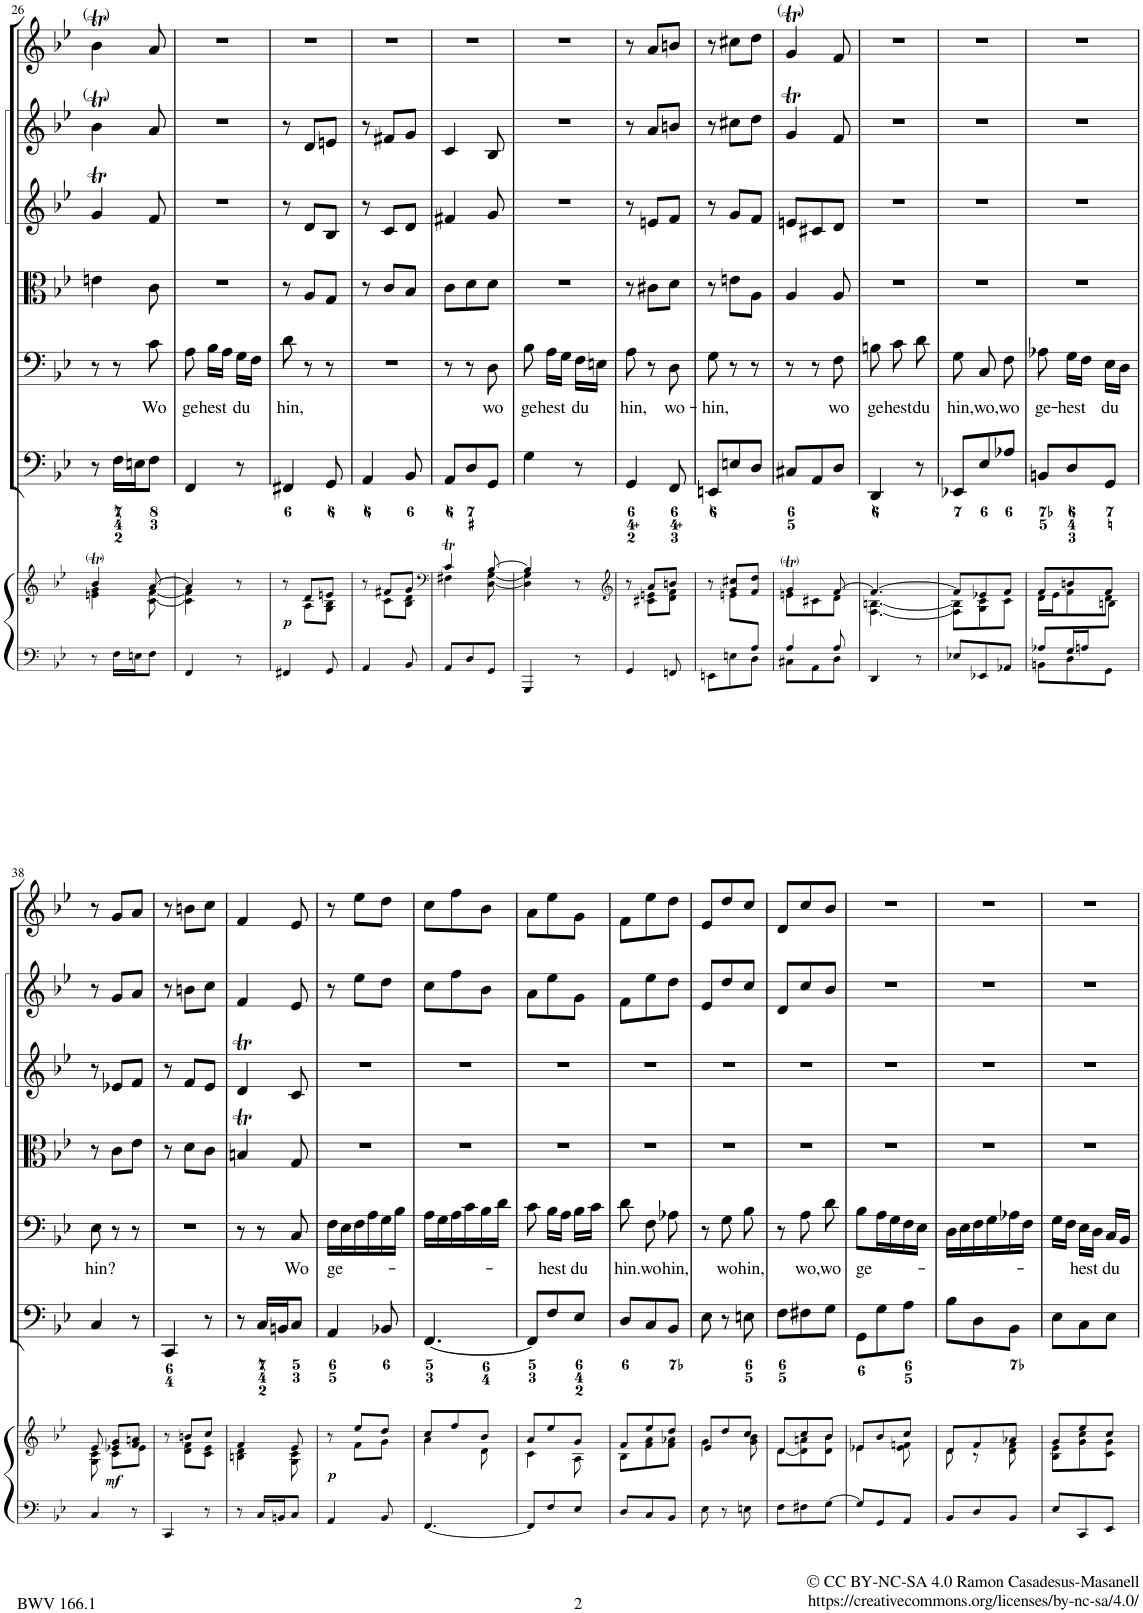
**kern	**kern	**dynam	**kern	**kern	**text	**kern	**kern	**kern	**kern
*part7	*part7	*part7	*part6	*part5	*part5	*part4	*part3	*part2	*part1
*staff8	*staff7	*staff7/8	*staff6	*staff5	*staff5	*staff4	*staff3	*staff2	*staff1
*I"Piano reduction	*	*	*I"Continuo	*I"Basso	*	*I"Viola	*I"Violino II	*I"Violino I	*I"Oboe
*I'Pno	*	*	*	*	*	*	*	*	*I'Ob
!!LO:PB:g=z
*clefF4	*clefG2	*	*clefF4	*clefF4	*	*clefC3	*clefG2	*clefG2	*clefG2
*k[b-e-]	*k[b-e-]	*	*k[b-e-]	*k[b-e-]	*	*k[b-e-]	*k[b-e-]	*k[b-e-]	*k[b-e-]
*M3/8	*M3/8	*	*M3/8	*M3/8	*	*M3/8	*M3/8	*M3/8	*M3/8
=26	=26	=26	=26	=26	=26	=26	=26	=26	=26
*	*^	*	*	*	*	*	*	*	*
!	!	!	!	!	!	!	!	!	!	!LO:TX:a:t=(    )
!	!	!	!	!	!	!	!	!	!LO:TX:a:t=(    )	!
!	!LO:TX:a:t=(    )	!	!	!	!	!	!	!	!	!
8r	4b-T/	4en\ 4g\	.	8r	8r	.	4en\	4gT/	4b-T\	4b-T\
16F\LL	.	.	.	16F\LL	8r	.	.	.	.	.
16En\J	.	.	.	16En\J	.	.	.	.	.	.
!	!	!	!	!	!	!LO:LY:b	!	!	!	!
8F\J	[8a/	[8c\ [8f\	.	8F\J	8c\	Wo	8c\	8f/	8a/	8a/
=27	=27	=27	=27	=27	=27	=27	=27	=27	=27	=27
!	!	!	!	!	!	!LO:LY:b	!	!	!	!
4FF/	4a/]	4c\] 4f\]	.	4FF/	8A\	ge-	4.r	4.r	4.r	4.r
!	!	!	!	!	!	!LO:LY:b	!	!	!	!
.	.	.	.	.	16B-\LL	-hest	.	.	.	.
.	.	.	.	.	16A\JJ	.	.	.	.	.
!	!	!	!	!	!	!LO:LY:b	!	!	!	!
8r	8r	8ryy	.	8r	16G\LL	du	.	.	.	.
.	.	.	.	.	16F\JJ	.	.	.	.	.
=28	=28	=28	=28	=28	=28	=28	=28	=28	=28	=28
!	!	!	!LO:DY:b	!	!	!LO:LY:b	!	!	!	!
4FF#X/	8r	8ryy	p	4FF#X/	8d\	hin,	8r	8r	8r	4.r
.	8d/L	8A\L	.	.	8r	.	8A/L	8d/L	8d/L	.
8GG/	8en/J	8G\ 8B-\J	.	8GG/	8r	.	8G/J	8B-/J	8en/J	.
=29	=29	=29	=29	=29	=29	=29	=29	=29	=29	=29
4AA/	8r	8ryy	.	4AA/	4.r	.	8r	8r	8r	4.r
.	8f#X/L	8c\L	.	.	.	.	8c/L	8c/L	8f#X/L	.
8BB-/	8g/J	8B-\ 8d\J	.	8BB-/	.	.	8B-/J	8d/J	8g/J	.
=30	=30	=30	=30	=30	=30	=30	=30	=30	=30	=30
*	*clefF4	*	*	*	*	*	*	*	*	*
8AA/L	4cT/	4F#X\	.	8AA/L	8r	.	8c\L	4f#X/	4c/	4.r
8D/	.	.	.	8D/	8r	.	8d\	.	.	.
!	!	!	!	!	!	!LO:LY:b	!	!	!	!
8GG/J	[8B-/	[8D\ [8G\	.	8GG/J	8D\	wo	8d\J	8g/	8B-/	.
=31	=31	=31	=31	=31	=31	=31	=31	=31	=31	=31
!	!	!	!	!	!	!LO:LY:b	!	!	!	!
4GGG/	4B-/]	4D\] 4G\]	.	4G\	8B-\	ge-	4.r	4.r	4.r	4.r
!	!	!	!	!	!	!LO:LY:b	!	!	!	!
.	.	.	.	.	16A\LL	-hest	.	.	.	.
.	.	.	.	.	16G\JJ	.	.	.	.	.
!	!	!	!	!	!	!LO:LY:b	!	!	!	!
8r	8r	8ryy	.	8r	16F\LL	du	.	.	.	.
.	.	.	.	.	16En\JJ	.	.	.	.	.
=32	=32	=32	=32	=32	=32	=32	=32	=32	=32	=32
*	*clefG2	*	*	*	*	*	*	*	*	*
!	!	!	!	!	!	!LO:LY:b	!	!	!	!
4GG/	8r	8ryy	.	4GG/	8A\	hin,	8r	8r	8r	8r
.	8a/L	8c#X\ 8en\L	.	.	8r	.	8c#X\L	8en/L	8a/L	8a/L
!	!	!	!	!	!	!LO:LY:b	!	!	!	!
8FFn/	8bn/J	8d\ 8f\J	.	8FF/	8D\	wo-	8d\J	8f/J	8bn/J	8bn/J
=33	=33	=33	=33	=33	=33	=33	=33	=33	=33	=33
*^	*	*	*	*	*	*	*	*	*	*
!	!	!	!	!	!	!	!LO:LY:b	!	!	!	!
4ryy	8EEn\L	8r	8ryy	.	8EEn/L	8G\	-hin,	8r	8r	8r	8r
.	8En\	8g/ 8cc#X/L	8en\L	.	8En/	8r	.	8en\L	8g/L	8cc#X\L	8cc#X\L
8A/J	8D\J	8f/ 8dd/J	8ryy	.	8D/J	8r	.	8A\J	8f/J	8dd\J	8dd\J
=34	=34	=34	=34	=34	=34	=34	=34	=34	=34	=34	=34
!	!	!	!	!	!	!	!	!	!	!	!LO:TX:a:t=(    )
!	!	!LO:TX:a:t=(    )	!	!	!	!	!	!	!	!	!
4A/	8C#X\L	4gT/	8en\L	.	8C#X/L	8r	.	4A/	8en/L	4gT/	4gT/
.	8AA\	.	8c#X\	.	8AA/	8r	.	.	8c#X/	.	.
!	!	!	!	!	!	!	!LO:LY:b	!	!	!	!
8A/	8D\J	[8f/	8d\J	.	8D/J	8F\	wo	8A/	8d/J	8f/	8f/
=35	=35	=35	=35	=35	=35	=35	=35	=35	=35	=35	=35
!	!	!	!	!	!	!	!LO:LY:b	!	!	!	!
*v	*v	*	*	*	*	*	*	*	*	*	*
4DD/	4.f/_	[4.F\ [4.Bn\	.	4DD/	8Bn\	ge-	4.r	4.r	4.r	4.r
!	!	!	!	!	!	!LO:LY:b	!	!	!	!
.	.	.	.	.	8c\	-hest	.	.	.	.
!	!	!	!	!	!	!LO:LY:b	!	!	!	!
8r	.	.	.	8r	8d\	du	.	.	.	.
=36	=36	=36	=36	=36	=36	=36	=36	=36	=36	=36
!	!	!	!	!	!	!LO:LY:b	!	!	!	!
8E-X/L	8f/L]	8F\] 8B\]L	.	8EE-X/L	8G\	hin,	4.r	4.r	4.r	4.r
!	!	!	!	!	!	!LO:LY:b	!	!	!	!
8EE-X/	8e-X/	8G\ 8c\	.	8E-/	8C/	wo,	.	.	.	.
!	!	!	!	!	!	!LO:LY:b	!	!	!	!
8AA-X/J	8f/J	8c\J	.	8A-X/J	8F\	wo	.	.	.	.
=37	=37	=37	=37	=37	=37	=37	=37	=37	=37	=37
*^	*	*^	*	*	*	*	*	*	*	*
!	!	!	!	!	!	!	!	!LO:LY:b	!	!	!	!
8A-X/L	8BBn\L	8f/L	16d\LL	4ryy	.	8BBn/L	8A-X\	ge-	4.r	4.r	4.r	4.r
.	.	.	16e-\J	.	.	.	.	.	.	.	.	.
!	!	!	!	!	!	!	!	!LO:LY:b	!	!	!	!
16G/L	8D\	8bn/	8f\	.	.	8D/	16G\LL	-hest	.	.	.	.
16An/J	.	.	.	.	.	.	16F\JJ	.	.	.	.	.
!	!	!	!	!	!	!	!	!LO:LY:b	!	!	!	!
8ryy	8GG\J	8f/J	8d\J	8Bn\J	.	8GG/J	16E-\LL	du	.	.	.	.
.	.	.	.	.	.	.	16D\JJ	.	.	.	.	.
*v	*v	*	*	*	*	*	*	*	*	*	*	*
*	*	*v	*v	*	*	*	*	*	*	*	*
!!LO:LB:g=z
=38	=38	=38	=38	=38	=38	=38	=38	=38	=38	=38
!	!	!	!	!	!	!LO:LY:b	!	!	!	!
4C/	8e-/	8G\ 8c\	.	4C/	8E-\	hin?	8r	8r	8r	8r
!	!	!	!LO:DY:b	!	!	!	!	!	!	!
.	8e-X/ 8g/L	8c\L	mf	.	8r	.	8c\L	8e-X/L	8g/L	8g/L
8r	8f/ 8an/J	8e-\J	.	8r	8r	.	8e-\J	8f/J	8a/J	8a/J
=39	=39	=39	=39	=39	=39	=39	=39	=39	=39	=39
4CC/	8r	8ryy	.	4CC/	4.r	.	8r	8r	8r	8r
.	8bn/L	8d\ 8f\L	.	.	.	.	8d\L	8f/L	8bn\L	8bn\L
8r	8cc/J	8c\ 8e-\J	.	8r	.	.	8c\J	8e-/J	8cc\J	8cc\J
=40	=40	=40	=40	=40	=40	=40	=40	=40	=40	=40
8r	4f/	4Bn\ 4d\	.	8r	8r	.	4Bnt/	4dt/	4f/	4f/
16C/LL	.	.	.	16C/LL	8r	.	.	.	.	.
16BBn/J	.	.	.	16BBn/J	.	.	.	.	.	.
!	!	!	!	!	!	!LO:LY:b	!	!	!	!
8C/J	8e-/	8G\ 8c\	.	8C/J	8C/	Wo	8G/	8c/	8e-/	8e-/
=41	=41	=41	=41	=41	=41	=41	=41	=41	=41	=41
!	!	!	!LO:DY:b	!	!	!LO:LY:b	!	!	!	!
4AA/	8r	8ryy	p	4AA/	16F\LL	ge-	4.r	4.r	8r	8r
.	.	.	.	.	16E-\	.	.	.	.	.
.	8ee-/L	8f\L	.	.	16F\	.	.	.	8ee-\L	8ee-\L
.	.	.	.	.	16A\	.	.	.	.	.
8BB-/	8dd/J	8g\J	.	8BB-X/	16G\	.	.	.	8dd\J	8dd\J
.	.	.	.	.	16B-\JJ	.	.	.	.	.
=42	=42	=42	=42	=42	=42	=42	=42	=42	=42	=42
[4.FF/	8cc/L	4a\	.	[4.FF/	16A\LL	.	4.r	4.r	8cc\L	8cc\L
.	.	.	.	.	16G\	.	.	.	.	.
.	8ff/	.	.	.	16A\	.	.	.	8ff\	8ff\
.	.	.	.	.	16c\	.	.	.	.	.
.	8b-/J	8d\	.	.	16B-\	.	.	.	8b-\J	8b-\J
.	.	.	.	.	16d\JJ	.	.	.	.	.
=43	=43	=43	=43	=43	=43	=43	=43	=43	=43	=43
8FF/L]	8a/L	4c\	.	8FF/L]	8c\	.	4.r	4.r	8a\L	8a\L
!	!	!	!	!	!	!LO:LY:b	!	!	!	!
8F/	8ee-/	.	.	8F/	16B-\LL	-hest	.	.	8ee-\	8ee-\
.	.	.	.	.	16A\JJ	.	.	.	.	.
!	!	!	!	!	!	!LO:LY:b	!	!	!	!
8E-/J	8g/J	8A\	.	8E-/J	16B-\LL	du	.	.	8g\J	8g\J
.	.	.	.	.	16c\JJ	.	.	.	.	.
=44	=44	=44	=44	=44	=44	=44	=44	=44	=44	=44
!	!	!	!	!	!	!LO:LY:b	!	!	!	!
8D/L	8f/L	8B-\L	.	8D/L	8d\	hin.	4.r	4.r	8f\L	8f\L
!	!	!	!	!	!	!LO:LY:b	!	!	!	!
8C/	8ee-/	8f\ 8a\	.	8C/	8F\	wo-	.	.	8ee-\	8ee-\
!	!	!	!	!	!	!LO:LY:b	!	!	!	!
8BB-/J	8dd/J	8f\ 8a-X\J	.	8BB-/J	8A-X\	-hin,	.	.	8dd\J	8dd\J
=45	=45	=45	=45	=45	=45	=45	=45	=45	=45	=45
8E-\	8e-/L	4g\	.	8E-\	8r	.	4.r	4.r	8e-/L	8e-/L
!	!	!	!	!	!	!LO:LY:b	!	!	!	!
8r	8dd/	.	.	8r	8G\	wo-	.	.	8dd/	8dd/
!	!	!	!	!	!	!LO:LY:b	!	!	!	!
8En\	8cc/J	8g\ 8b-\	.	8En\	8B-\	-hin,	.	.	8cc/J	8cc/J
=46	=46	=46	=46	=46	=46	=46	=46	=46	=46	=46
8F\L	8d/L	[8d\L	.	8F\L	8r	.	4.r	4.r	8d/L	8d/L
!	!	!	!	!	!	!LO:LY:b	!	!	!	!
8F#X\	8cc/	8d\] 8an\	.	8F#X\	8A\	wo,	.	.	8cc/	8cc/
!	!	!	!	!	!	!LO:LY:b	!	!	!	!
[8G\J	8b-/J	8d\ 8b-\J	.	8G\J	8d\	wo	.	.	8b-/J	8b-/J
=47	=47	=47	=47	=47	=47	=47	=47	=47	=47	=47
!	!	!	!	!	!	!LO:LY:b	!	!	!	!
8G/L]	8e-X/L	4e-\	.	8GG\L	8B-\L	ge-	4.r	4.r	4.r	4.r
8GG/	8b-/	.	.	8G\	16A\L	.	.	.	.	.
.	.	.	.	.	16G\	.	.	.	.	.
8AA/J	8cc/J	8e-\ 8fn\	.	8A\J	16F\	.	.	.	.	.
.	.	.	.	.	16E-\JJ	.	.	.	.	.
=48	=48	=48	=48	=48	=48	=48	=48	=48	=48	=48
8BB-/L	8d/L	8d\	.	8B-\L	16D\LL	.	4.r	4.r	4.r	4.r
.	.	.	.	.	16E-\	.	.	.	.	.
8D/	8f/	8r	.	8D\	16F\	.	.	.	.	.
.	.	.	.	.	16G\	.	.	.	.	.
8BB-/J	8a-X/J	8d\ 8f\	.	8BB-\J	16A-X\	.	.	.	.	.
.	.	.	.	.	16F\JJ	.	.	.	.	.
=49	=49	=49	=49	=49	=49	=49	=49	=49	=49	=49
8E-/L	8g/L	8B-\ 8e-\L	.	8E-\L	16G\LL	.	4.r	4.r	4.r	4.r
.	.	.	.	.	16F\JJ	.	.	.	.	.
!	!	!	!	!	!	!LO:LY:b	!	!	!	!
8CC/	8ee-/	8g\ 8cc\	.	8C\	16E-\LL	-hest	.	.	.	.
.	.	.	.	.	16D\JJ	.	.	.	.	.
!	!	!	!	!	!	!LO:LY:b	!	!	!	!
8EE-/J	8cc/J	8c\ 8g\J	.	8E-\J	16C/LL	du	.	.	.	.
.	.	.	.	.	16BB-/JJ	.	.	.	.	.
*	*v	*v	*	*	*	*	*	*	*	*
=	=	=	=	=	=	=	=	=	=
*-	*-	*-	*-	*-	*-	*-	*-	*-	*-
